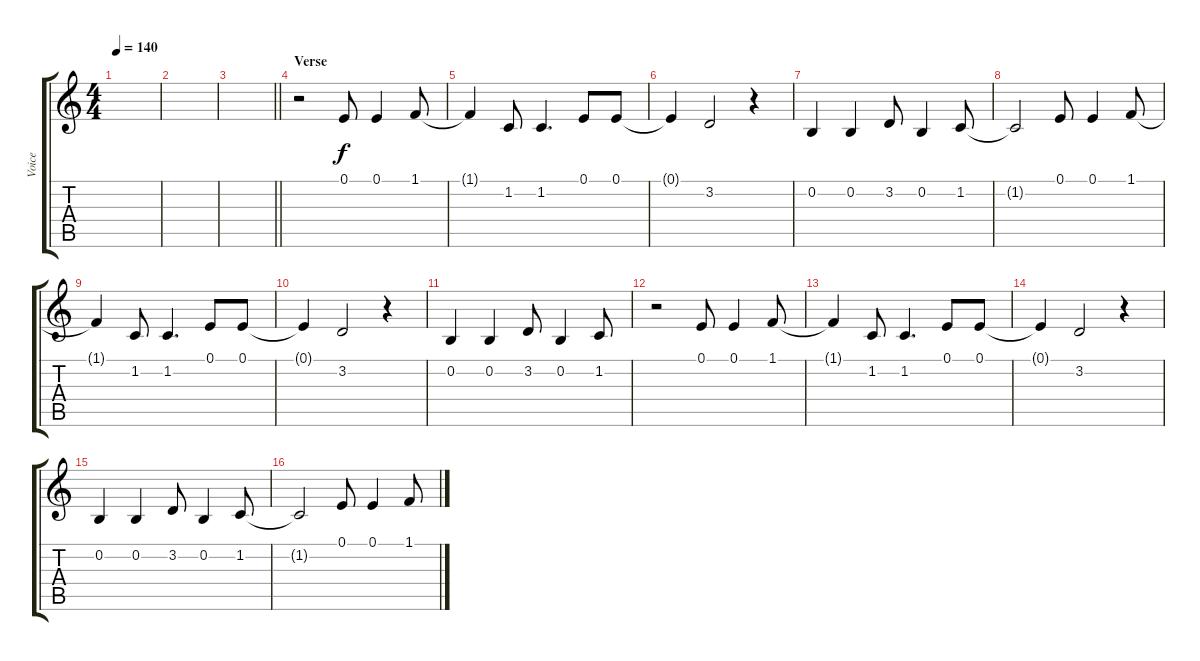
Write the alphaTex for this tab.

\track ("Voice " "Voice ") {instrument lead6voice}
\staff {score tabs}
\tuning (E4 B3 G3 D3 A2 E2) {hide}
\ts (4 4)
\tempo 140
\clef g2
\ks c
|
|
\barLineRight lightlight
|
\section ("" "Verse ")
r.2 0.1.8 0.1.4 1.1.8 |
1.1{t}.4 1.2.8 1.2.4{d} 0.1.8 0.1.8 |
0.1{t}.4 3.2.2 r.4 |
0.2.4 0.2.4 3.2.8 0.2.4 1.2.8 |
1.2{t}.2 0.1.8 0.1.4 1.1.8 |
1.1{t}.4 1.2.8 1.2.4{d} 0.1.8 0.1.8 |
0.1{t}.4 3.2.2 r.4 |
0.2.4 0.2.4 3.2.8 0.2.4 1.2.8 |
r.2 0.1.8 0.1.4 1.1.8 |
1.1{t}.4 1.2.8 1.2.4{d} 0.1.8 0.1.8 |
0.1{t}.4 3.2.2 r.4 |
0.2.4 0.2.4 3.2.8 0.2.4 1.2.8 |
1.2{t}.2 0.1.8 0.1.4 1.1.8
